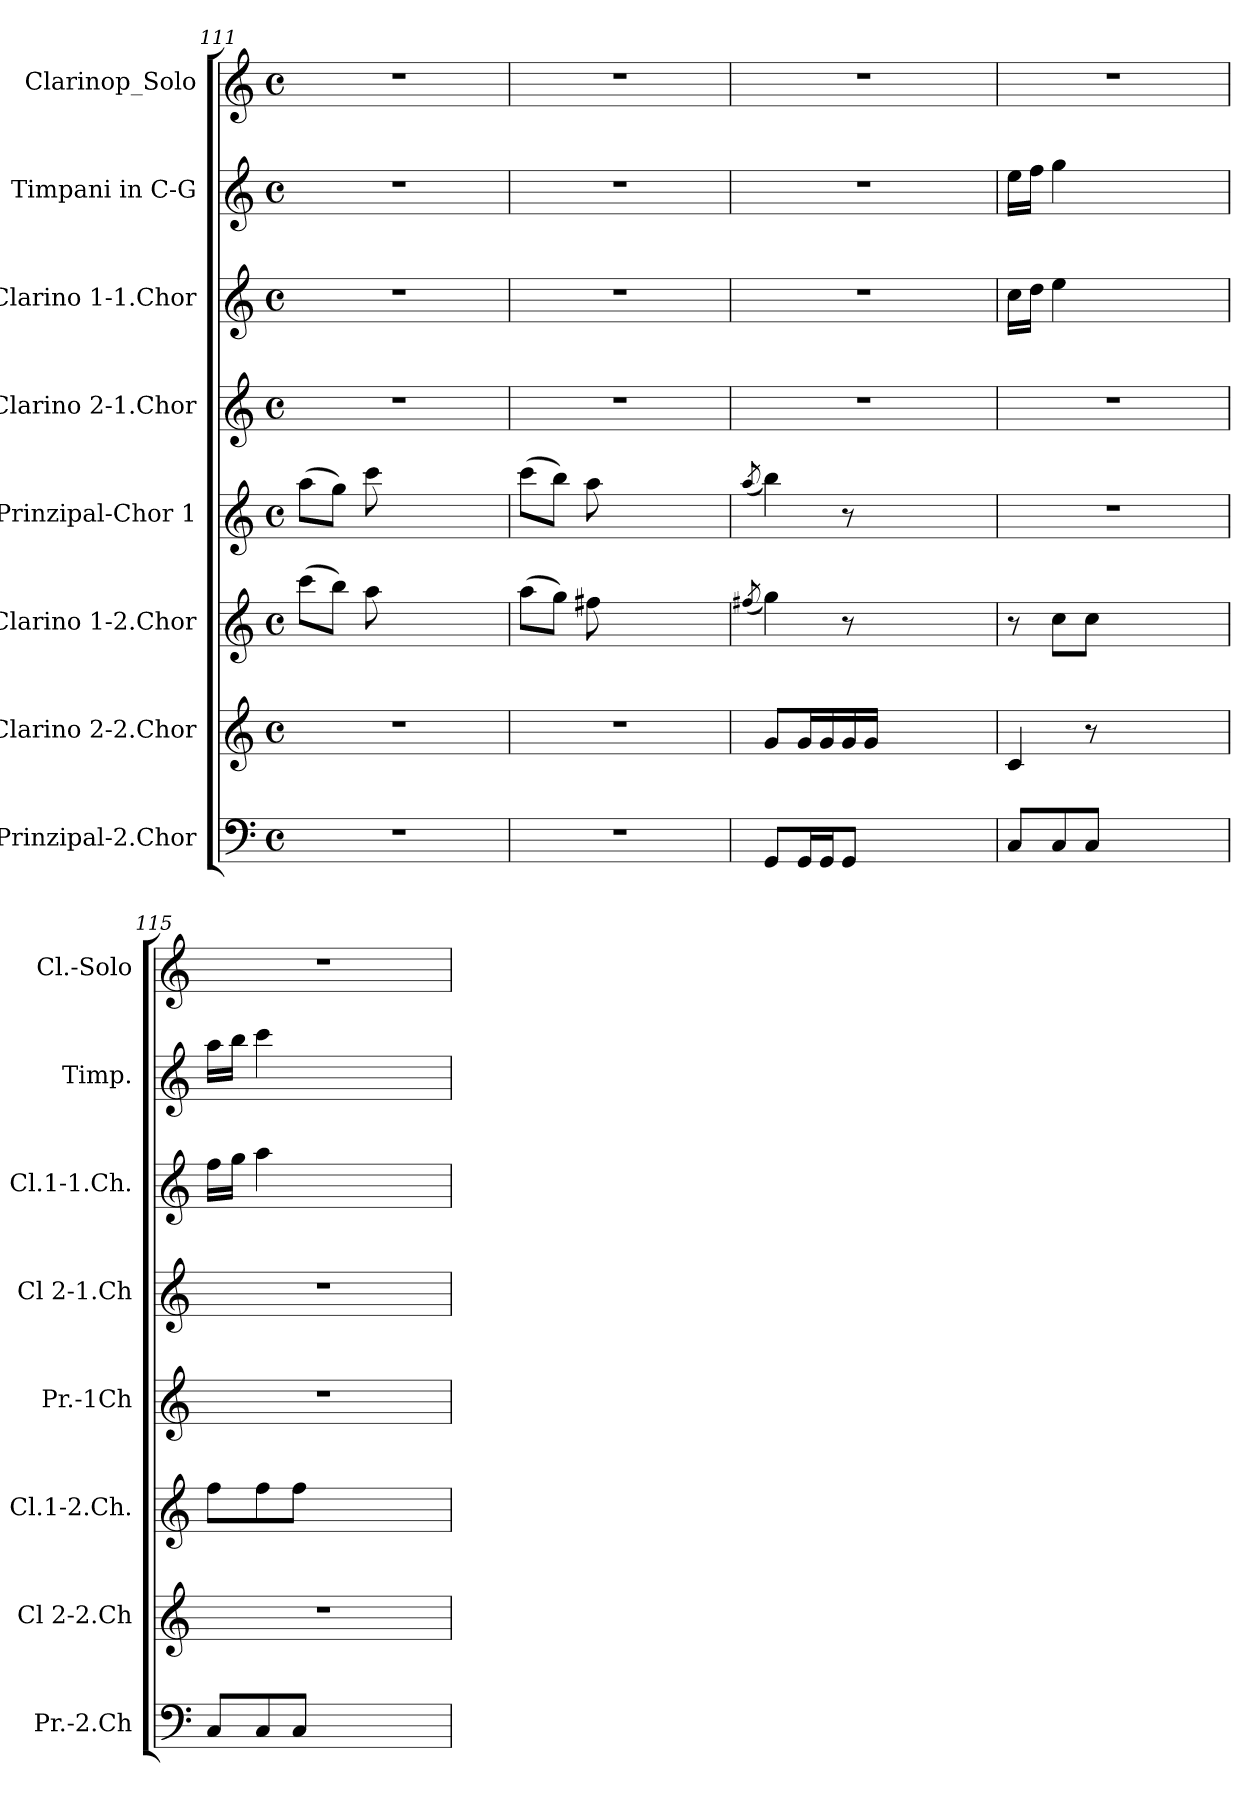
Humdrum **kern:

**kern	**kern	**kern	**kern	**kern	**kern	**kern	**kern
*part8	*part7	*part6	*part5	*part4	*part3	*part2	*part1
*staff8	*staff7	*staff6	*staff5	*staff4	*staff3	*staff2	*staff1
*I"Prinzipal-2.Chor	*I"Clarino 2-2.Chor	*I"Clarino 1-2.Chor	*I"Prinzipal-Chor 1	*I"Clarino 2-1.Chor	*I"Clarino 1-1.Chor	*I"Timpani in C-G	*I"Clarinop_Solo
*I'Pr.-2.Ch	*I'Cl 2-2.Ch	*I'Cl.1-2.Ch.	*I'Pr.-1Ch	*I'Cl 2-1.Ch	*I'Cl.1-1.Ch.	*I'Timp.	*I'Cl.-Solo
*clefF4	*clefG2	*clefG2	*clefG2	*clefG2	*clefG2	*clefG2	*clefG2
*	*	*ITrd1c2	*ITrd1c2	*	*ITrd1c2	*ITrd1c2	*
*k[]	*k[]	*k[b-e-]	*k[b-e-]	*k[]	*k[b-e-]	*k[b-e-]	*k[]
*C:	*C:	*B-:	*B-:	*C:	*B-:	*B-:	*C:
*M4/4	*M4/4	*M4/4	*M4/4	*M4/4	*M4/4	*M4/4	*M4/4
*met(c)	*met(c)	*met(c)	*met(c)	*met(c)	*met(c)	*met(c)	*met(c)
=111	=111	=111	=111	=111	=111	=111	=111
1r	1r	(>8bb-L	(>8ggL	1r	1r	1r	1r
.	.	8aaJ)	8ffJ)	.	.	.	.
.	.	8gg	8bb-	.	.	.	.
.	.	2ryy	2ryy	.	.	.	.
.	.	8ryy	8ryy	.	.	.	.
=112	=112	=112	=112	=112	=112	=112	=112
1r	1r	(>8ggL	(>8bb-L	1r	1r	1r	1r
.	.	8ffJ)	8aaJ)	.	.	.	.
.	.	8ee	8gg	.	.	.	.
.	.	2ryy	2ryy	.	.	.	.
.	.	8ryy	8ryy	.	.	.	.
=113	=113	=113	=113	=113	=113	=113	=113
.	.	(>8qee	(>8qgg	.	.	.	.
8GGL	8gL	4ff)	4aa)	1r	1r	1r	1r
16GGL	16gL	.	.	.	.	.	.
16GGJ	16g	.	.	.	.	.	.
8GGJ	16g	8r	8r	.	.	.	.
.	16gJJ	.	.	.	.	.	.
2ryy	2ryy	2ryy	2ryy	.	.	.	.
8ryy	8ryy	8ryy	8ryy	.	.	.	.
!!LO:LB:g=z
=114	=114	=114	=114	=114	=114	=114	=114
8CL	4c	8r	1r	1r	16b-LL	16ddLL	1r
.	.	.	.	.	16ccJJ	16ee-JJ	.
8C	.	8b-L	.	.	4dd	4ff	.
8CJ	8r	8b-J	.	.	.	.	.
2ryy	2ryy	2ryy	.	.	2ryy	2ryy	.
8ryy	8ryy	8ryy	.	.	8ryy	8ryy	.
=115	=115	=115	=115	=115	=115	=115	=115
8CL	1r	8ee-L	1r	1r	16ee-LL	16ggLL	1r
.	.	.	.	.	16ffJJ	16aaJJ	.
8C	.	8ee-	.	.	4gg	4bb-	.
8CJ	.	8ee-J	.	.	.	.	.
2ryy	.	2ryy	.	.	2ryy	2ryy	.
8ryy	.	8ryy	.	.	8ryy	8ryy	.
=	=	=	=	=	=	=	=
*-	*-	*-	*-	*-	*-	*-	*-
